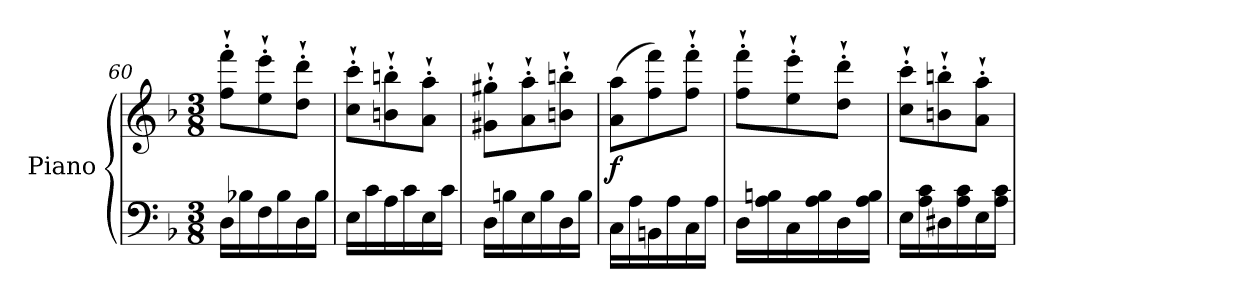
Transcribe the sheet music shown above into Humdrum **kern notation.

**kern	**kern	**dynam
*part1	*part1	*part1
*staff2	*staff1	*staff1/2
*I"Piano	*	*
*I'Pno	*	*
!!LO:LB:g=z
*clefF4	*clefG2	*
*k[b-]	*k[b-]	*
*F:	*F:	*
*M3/8	*M3/8	*
=60	=60	=60
16D\LL	8ff\`' 8fff\`'L	.
16B-X\	.	.
16F\	8ee\`' 8eee\`'	.
16B-\	.	.
16D\	8dd\`' 8ddd\`'J	.
16B-\JJ	.	.
=61	=61	=61
16E\LL	8cc\`' 8ccc\`'L	.
16c\	.	.
16A\	8bn\`' 8bbn\`'	.
16c\	.	.
16E\	8a\`' 8aa\`'J	.
16c\JJ	.	.
=62	=62	=62
16D\LL	8g#X\`' 8gg#X\`'L	.
16Bn\	.	.
16E\	8a\`' 8aa\`'	.
16B\	.	.
16D\	8bn\`' 8bbn\`'J	.
16B\JJ	.	.
=63	=63	=63
!	!	!LO:DY:b
16C\LL	(8a\ 8aa\L	f
16A\	.	.
16BBn\	8ff\ 8fff\)	.
16A\	.	.
16C\	8ff\`' 8fff\`'J	.
16A\JJ	.	.
=64	=64	=64
16D\LL	8ff\`' 8fff\`'L	.
16A\ 16Bn\	.	.
16C\	8ee\`' 8eee\`'	.
16A\ 16B\	.	.
16D\	8dd\`' 8ddd\`'J	.
16A\ 16B\JJ	.	.
!!LO:LB:g=z
=65	=65	=65
16E\LL	8cc\`' 8ccc\`'L	.
16A\ 16c\	.	.
16D#X\	8bn\`' 8bbn\`'	.
16A\ 16c\	.	.
16E\	8a\`' 8aa\`'J	.
16A\ 16c\JJ	.	.
=	=	=
*-	*-	*-
